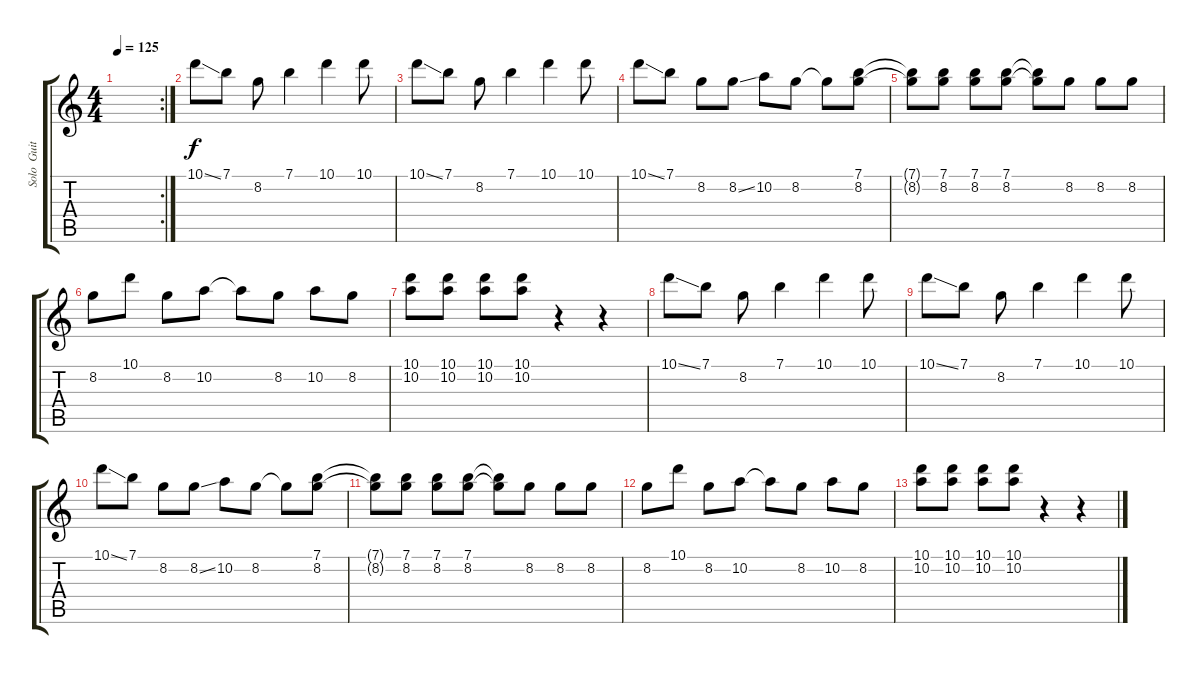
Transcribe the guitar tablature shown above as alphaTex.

\track ("Solo  Guitar" "Solo  Guit") {instrument distortionguitar}
\staff {score tabs}
\tuning (E4 B3 G3 D3 A2 E2) {hide}
\rc 2
\ts (4 4)
\tempo 125
\clef g2
\ks c
|
10.1{ss}.8 7.1.8 8.2.8 7.1.4 10.1.4 10.1.8 |
10.1{ss}.8 7.1.8 8.2.8 7.1.4 10.1.4 10.1.8 |
10.1{ss}.8 7.1.8 8.2.8 8.2{ss}.8 10.2.8 8.2.8 8.2{t}.8 (7.1 8.2).8 |
(7.1{t} 8.2{t}).8 (7.1 8.2).8 (7.1 8.2).8 (7.1 8.2).8 (7.1{t} 8.2{t}).8 8.2.8 8.2.8 8.2.8 |
8.2.8 10.1.8 8.2.8 10.2.8 10.2{t}.8 8.2.8 10.2.8 8.2.8 |
(10.1 10.2).8 (10.1 10.2).8 (10.1 10.2).8 (10.1 10.2).8 r.4 r.4 |
10.1{ss}.8 7.1.8 8.2.8 7.1.4 10.1.4 10.1.8 |
10.1{ss}.8 7.1.8 8.2.8 7.1.4 10.1.4 10.1.8 |
10.1{ss}.8 7.1.8 8.2.8 8.2{ss}.8 10.2.8 8.2.8 8.2{t}.8 (7.1 8.2).8 |
(7.1{t} 8.2{t}).8 (7.1 8.2).8 (7.1 8.2).8 (7.1 8.2).8 (7.1{t} 8.2{t}).8 8.2.8 8.2.8 8.2.8 |
8.2.8 10.1.8 8.2.8 10.2.8 10.2{t}.8 8.2.8 10.2.8 8.2.8 |
(10.1 10.2).8 (10.1 10.2).8 (10.1 10.2).8 (10.1 10.2).8 r.4 r.4
